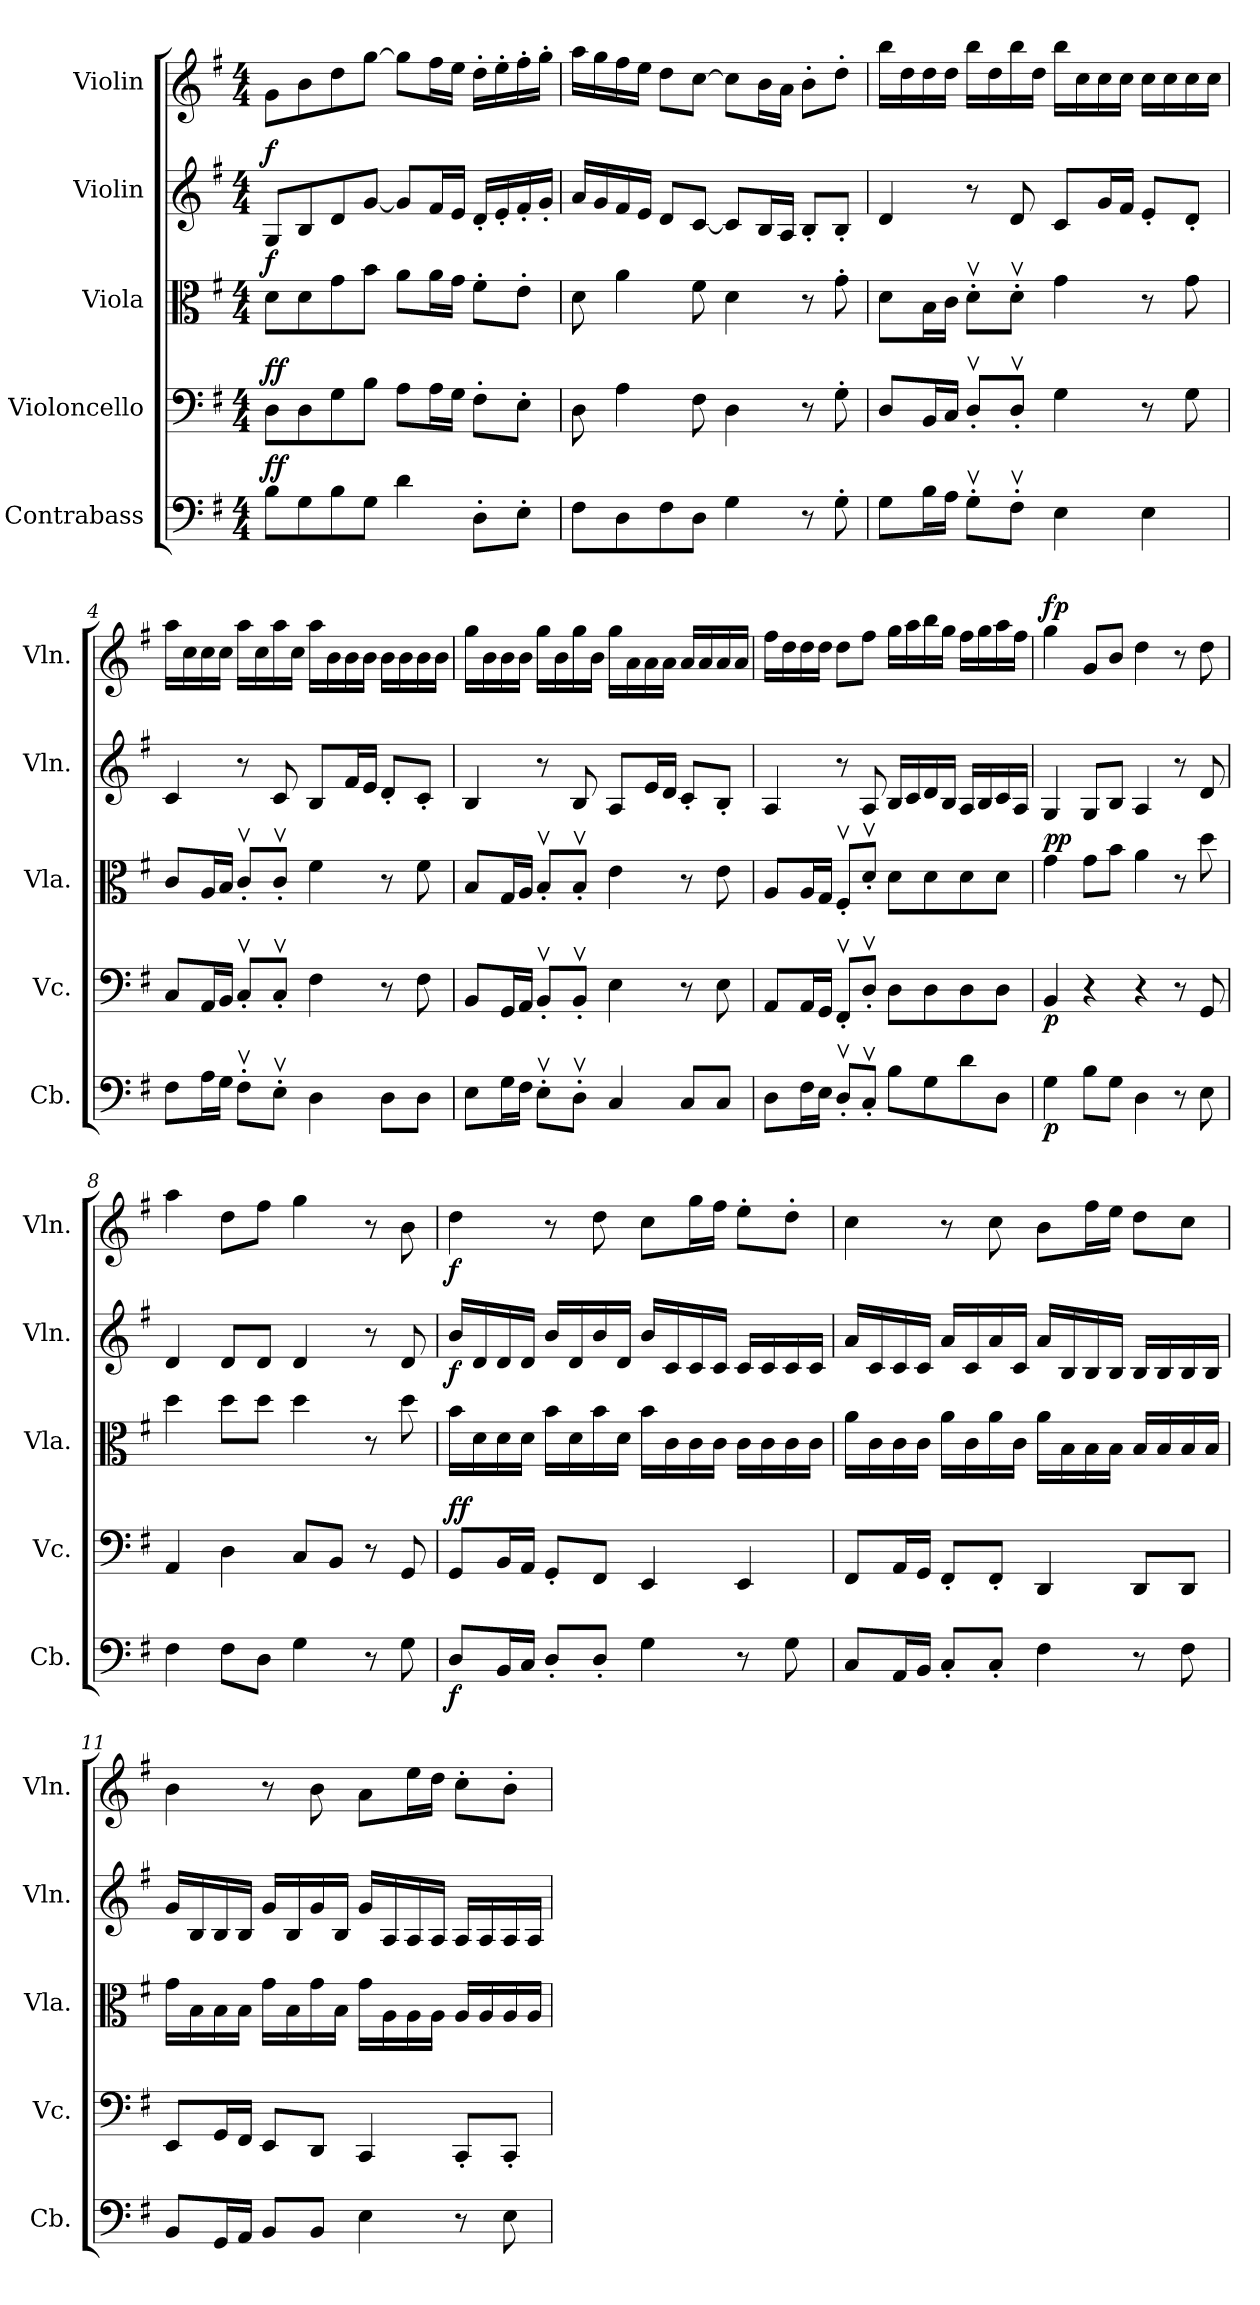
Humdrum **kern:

**kern	**dynam	**kern	**dynam	**kern	**dynam	**kern	**dynam	**kern	**dynam
*part5	*part5	*part4	*part4	*part3	*part3	*part2	*part2	*part1	*part1
*staff5	*staff5	*staff4	*staff4	*staff3	*staff3	*staff2	*staff2	*staff1	*staff1
*I"Contrabass	*	*I"Violoncello	*	*I"Viola	*	*I"Violin	*	*I"Violin	*
*I'Cb.	*	*I'Vc.	*	*I'Vla.	*	*I'Vln.	*	*I'Vln.	*
*clefF4	*	*clefF4	*	*clefC3	*	*clefG2	*	*clefG2	*
*ITrd7c12	*	*	*	*	*	*	*	*	*
*k[f#]	*	*k[f#]	*	*k[f#]	*	*k[f#]	*	*k[f#]	*
*M4/4	*	*M4/4	*	*M4/4	*	*M4/4	*	*M4/4	*
*MM90	*	*MM90	*	*MM90	*	*MM90	*	*MM90	*
=1	=1	=1	=1	=1	=1	=1	=1	=1	=1
!	!LO:DY:a	!	!	!	!	!	!	!	!
!	!LO:DY:n=1:b	!	!LO:DY:b	!	!	!	!	!	!
!	!	!	!LO:DY:n=1:a	!	!LO:DY:a	!	!LO:DY:a	!	!
8BB\L	f f	8D\L	f f	8d\L	f	8G/L	f	8g\L	.
8GG\	.	8D\	.	8d\	.	8B/	.	8b\	.
8BB\	.	8G\	.	8g\	.	8d/	.	8dd\	.
8GG\J	.	8B\J	.	8b\J	.	[8g/J	.	[8gg\J	.
4D\	.	8A\L	.	8a\L	.	8g/L]	.	8gg\L]	.
.	.	16A\L	.	16a\L	.	16f#/L	.	16ff#\L	.
.	.	16G\JJ	.	16g\JJ	.	16e/JJ	.	16ee\JJ	.
8DD'\L	.	8F#'\L	.	8f#'\L	.	16d'/LL	.	16dd'\LL	.
.	.	.	.	.	.	16e'/	.	16ee'\	.
8EE'\J	.	8E'\J	.	8e'\J	.	16f#'/	.	16ff#'\	.
.	.	.	.	.	.	16g'/JJ	.	16gg'\JJ	.
=2	=2	=2	=2	=2	=2	=2	=2	=2	=2
8FF#\L	.	8D\	.	8d\	.	16a/LL	.	16aa\LL	.
.	.	.	.	.	.	16g/	.	16gg\	.
8DD\	.	4A\	.	4a\	.	16f#/	.	16ff#\	.
.	.	.	.	.	.	16e/JJ	.	16ee\JJ	.
8FF#\	.	.	.	.	.	8d/L	.	8dd\L	.
8DD\J	.	8F#\	.	8f#\	.	[8c/J	.	[8cc\J	.
4GG\	.	4D\	.	4d\	.	8c/L]	.	8cc\L]	.
.	.	.	.	.	.	16B/L	.	16b\L	.
.	.	.	.	.	.	16A/JJ	.	16a\JJ	.
8r	.	8r	.	8r	.	8B'/L	.	8b'\L	.
8GG'\	.	8G'\	.	8g'\	.	8B'/J	.	8dd'\J	.
=3	=3	=3	=3	=3	=3	=3	=3	=3	=3
8GG\L	.	8D/L	.	8d\L	.	4d/	.	16bb\LL	.
.	.	.	.	.	.	.	.	16dd\	.
16BB\L	.	16BB/L	.	16B\L	.	.	.	16dd\	.
16AA\JJ	.	16C/JJ	.	16c\JJ	.	.	.	16dd\JJ	.
8GGv'\L	.	8Dv'/L	.	8dv'\L	.	8r	.	16bb\LL	.
.	.	.	.	.	.	.	.	16dd\	.
8FF#v'\J	.	8Dv'/J	.	8dv'\J	.	8d/	.	16bb\	.
.	.	.	.	.	.	.	.	16dd\JJ	.
4EE\	.	4G\	.	4g\	.	8c/L	.	16bb\LL	.
.	.	.	.	.	.	.	.	16cc\	.
.	.	.	.	.	.	16g/L	.	16cc\	.
.	.	.	.	.	.	16f#/JJ	.	16cc\JJ	.
4EE\	.	8r	.	8r	.	8e'/L	.	16cc\LL	.
.	.	.	.	.	.	.	.	16cc\	.
.	.	8G\	.	8g\	.	8d'/J	.	16cc\	.
.	.	.	.	.	.	.	.	16cc\JJ	.
!!LO:LB:g=z
=4	=4	=4	=4	=4	=4	=4	=4	=4	=4
8FF#\L	.	8C/L	.	8c/L	.	4c/	.	16aa\LL	.
.	.	.	.	.	.	.	.	16cc\	.
16AA\L	.	16AA/L	.	16A/L	.	.	.	16cc\	.
16GG\JJ	.	16BB/JJ	.	16B/JJ	.	.	.	16cc\JJ	.
8FF#v'\L	.	8Cv'/L	.	8cv'/L	.	8r	.	16aa\LL	.
.	.	.	.	.	.	.	.	16cc\	.
8EEv'\J	.	8Cv'/J	.	8cv'/J	.	8c/	.	16aa\	.
.	.	.	.	.	.	.	.	16cc\JJ	.
4DD\	.	4F#\	.	4f#\	.	8B/L	.	16aa\LL	.
.	.	.	.	.	.	.	.	16b\	.
.	.	.	.	.	.	16f#/L	.	16b\	.
.	.	.	.	.	.	16e/JJ	.	16b\JJ	.
8DD\L	.	8r	.	8r	.	8d'/L	.	16b\LL	.
.	.	.	.	.	.	.	.	16b\	.
8DD\J	.	8F#\	.	8f#\	.	8c'/J	.	16b\	.
.	.	.	.	.	.	.	.	16b\JJ	.
=5	=5	=5	=5	=5	=5	=5	=5	=5	=5
8EE\L	.	8BB/L	.	8B/L	.	4B/	.	16gg\LL	.
.	.	.	.	.	.	.	.	16b\	.
16GG\L	.	16GG/L	.	16G/L	.	.	.	16b\	.
16FF#\JJ	.	16AA/JJ	.	16A/JJ	.	.	.	16b\JJ	.
8EEv'\L	.	8BBv'/L	.	8Bv'/L	.	8r	.	16gg\LL	.
.	.	.	.	.	.	.	.	16b\	.
8DDv'\J	.	8BBv'/J	.	8Bv'/J	.	8B/	.	16gg\	.
.	.	.	.	.	.	.	.	16b\JJ	.
4CC/	.	4E\	.	4e\	.	8A/L	.	16gg\LL	.
.	.	.	.	.	.	.	.	16a\	.
.	.	.	.	.	.	16e/L	.	16a\	.
.	.	.	.	.	.	16d/JJ	.	16a\JJ	.
8CC/L	.	8r	.	8r	.	8c'/L	.	16a/LL	.
.	.	.	.	.	.	.	.	16a/	.
8CC/J	.	8E\	.	8e\	.	8B'/J	.	16a/	.
.	.	.	.	.	.	.	.	16a/JJ	.
!!LO:PB:g=z
=6	=6	=6	=6	=6	=6	=6	=6	=6	=6
8DD\L	.	8AA/L	.	8A/L	.	4A/	.	16ff#\LL	.
.	.	.	.	.	.	.	.	16dd\	.
16FF#\L	.	16AA/L	.	16A/L	.	.	.	16dd\	.
16EE\JJ	.	16GG/JJ	.	16G/JJ	.	.	.	16dd\JJ	.
8DDv'/L	.	8FF#v'/L	.	8F#v'/L	.	8r	.	8dd\L	.
8CCv'/J	.	8Dv'/J	.	8dv'/J	.	8A/	.	8ff#\J	.
8BB\L	.	8D\L	.	8d\L	.	16B/LL	.	16gg\LL	.
.	.	.	.	.	.	16c/	.	16aa\	.
8GG\	.	8D\	.	8d\	.	16d/	.	16bb\	.
.	.	.	.	.	.	16B/JJ	.	16gg\JJ	.
8D\	.	8D\	.	8d\	.	16A/LL	.	16ff#\LL	.
.	.	.	.	.	.	16B/	.	16gg\	.
8DD\J	.	8D\J	.	8d\J	.	16c/	.	16aa\	.
.	.	.	.	.	.	16A/JJ	.	16ff#\JJ	.
=7	=7	=7	=7	=7	=7	=7	=7	=7	=7
!	!LO:DY:b	!	!LO:DY:b	!	!LO:DY:a	!	!	!	!
!	!	!	!	!	!LO:DY:n=1:b	!	!	!	!LO:DY:a
!	!	!	!	!	!	!	!	!	!LO:DY:n=1:b
4GG\	p	4BB/	p	4g\	p p	4G/	.	4gg\	f p
8BB\L	.	4r	.	8g\L	.	8G/L	.	8g/L	.
8GG\J	.	.	.	8b\J	.	8B/J	.	8b/J	.
4DD\	.	4r	.	4a\	.	4A/	.	4dd\	.
8r	.	8r	.	8r	.	8r	.	8r	.
8EE\	.	8GG/	.	8dd\	.	8d/	.	8dd\	.
=8	=8	=8	=8	=8	=8	=8	=8	=8	=8
4FF#\	.	4AA/	.	4dd\	.	4d/	.	4aa\	.
8FF#\L	.	4D\	.	8dd\L	.	8d/L	.	8dd\L	.
8DD\J	.	.	.	8dd\J	.	8d/J	.	8ff#\J	.
4GG\	.	8C/L	.	4dd\	.	4d/	.	4gg\	.
.	.	8BB/J	.	.	.	.	.	.	.
8r	.	8r	.	8r	.	8r	.	8r	.
8GG\	.	8GG/	.	8dd\	.	8d/	.	8b\	.
!!LO:LB:g=z
=9	=9	=9	=9	=9	=9	=9	=9	=9	=9
!	!LO:DY:b	!	!LO:DY:b	!	!	!	!	!	!
!	!	!	!LO:DY:n=1:a	!	!	!	!LO:DY:b	!	!LO:DY:b
8DD/L	f	8GG/L	f f	16b\LL	.	16b/LL	f	4dd\	f
.	.	.	.	16d\	.	16d/	.	.	.
16BBB/L	.	16BB/L	.	16d\	.	16d/	.	.	.
16CC/JJ	.	16AA/JJ	.	16d\JJ	.	16d/JJ	.	.	.
8DD'/L	.	8GG'/L	.	16b\LL	.	16b/LL	.	8r	.
.	.	.	.	16d\	.	16d/	.	.	.
8DD'/J	.	8FF#/J	.	16b\	.	16b/	.	8dd\	.
.	.	.	.	16d\JJ	.	16d/JJ	.	.	.
4GG\	.	4EE/	.	16b\LL	.	16b/LL	.	8cc\L	.
.	.	.	.	16c\	.	16c/	.	.	.
.	.	.	.	16c\	.	16c/	.	16gg\L	.
.	.	.	.	16c\JJ	.	16c/JJ	.	16ff#\JJ	.
8r	.	4EE/	.	16c\LL	.	16c/LL	.	8ee'\L	.
.	.	.	.	16c\	.	16c/	.	.	.
8GG\	.	.	.	16c\	.	16c/	.	8dd'\J	.
.	.	.	.	16c\JJ	.	16c/JJ	.	.	.
=10	=10	=10	=10	=10	=10	=10	=10	=10	=10
8CC/L	.	8FF#/L	.	16a\LL	.	16a/LL	.	4cc\	.
.	.	.	.	16c\	.	16c/	.	.	.
16AAA/L	.	16AA/L	.	16c\	.	16c/	.	.	.
16BBB/JJ	.	16GG/JJ	.	16c\JJ	.	16c/JJ	.	.	.
8CC'/L	.	8FF#'/L	.	16a\LL	.	16a/LL	.	8r	.
.	.	.	.	16c\	.	16c/	.	.	.
8CC'/J	.	8FF#'/J	.	16a\	.	16a/	.	8cc\	.
.	.	.	.	16c\JJ	.	16c/JJ	.	.	.
4FF#\	.	4DD/	.	16a\LL	.	16a/LL	.	8b\L	.
.	.	.	.	16B\	.	16B/	.	.	.
.	.	.	.	16B\	.	16B/	.	16ff#\L	.
.	.	.	.	16B\JJ	.	16B/JJ	.	16ee\JJ	.
8r	.	8DD/L	.	16B/LL	.	16B/LL	.	8dd\L	.
.	.	.	.	16B/	.	16B/	.	.	.
8FF#\	.	8DD/J	.	16B/	.	16B/	.	8cc\J	.
.	.	.	.	16B/JJ	.	16B/JJ	.	.	.
!!LO:PB:g=z
=11	=11	=11	=11	=11	=11	=11	=11	=11	=11
8BBB/L	.	8EE/L	.	16g\LL	.	16g/LL	.	4b\	.
.	.	.	.	16B\	.	16B/	.	.	.
16GGG/L	.	16GG/L	.	16B\	.	16B/	.	.	.
16AAA/JJ	.	16FF#/JJ	.	16B\JJ	.	16B/JJ	.	.	.
8BBB/L	.	8EE/L	.	16g\LL	.	16g/LL	.	8r	.
.	.	.	.	16B\	.	16B/	.	.	.
8BBB/J	.	8DD/J	.	16g\	.	16g/	.	8b\	.
.	.	.	.	16B\JJ	.	16B/JJ	.	.	.
4EE\	.	4CC/	.	16g\LL	.	16g/LL	.	8a\L	.
.	.	.	.	16A\	.	16A/	.	.	.
.	.	.	.	16A\	.	16A/	.	16ee\L	.
.	.	.	.	16A\JJ	.	16A/JJ	.	16dd\JJ	.
8r	.	8CC'/L	.	16A/LL	.	16A/LL	.	8cc'\L	.
.	.	.	.	16A/	.	16A/	.	.	.
8EE\	.	8CC'/J	.	16A/	.	16A/	.	8b'\J	.
.	.	.	.	16A/JJ	.	16A/JJ	.	.	.
=	=	=	=	=	=	=	=	=	=
*-	*-	*-	*-	*-	*-	*-	*-	*-	*-
